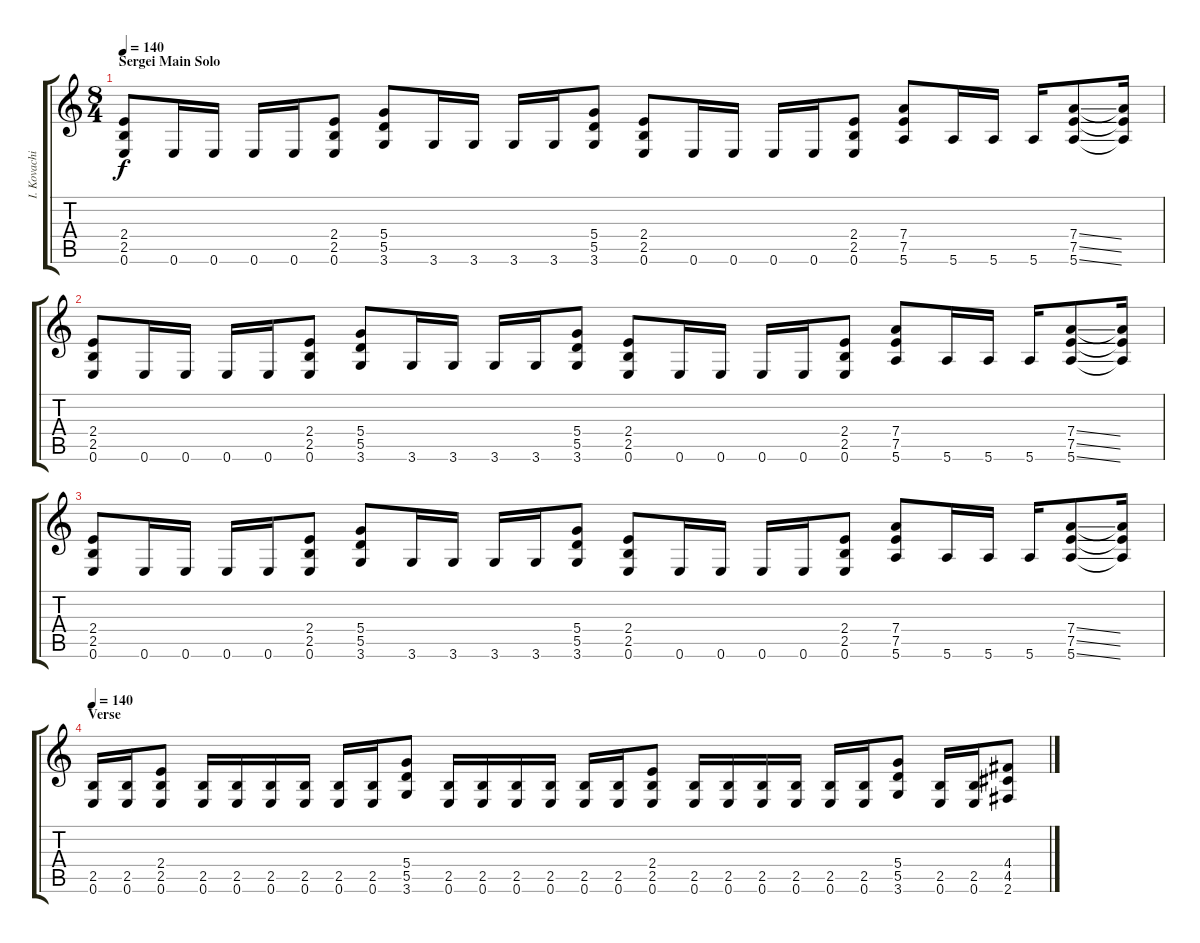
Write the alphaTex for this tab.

\track ("I. Kovachi" "I. Kovachi") {instrument distortionguitar}
\staff {score tabs}
\tuning (E4 B3 G3 D3 A2 E2) {hide}
\ts (8 4)
\section ("" "Sergei Main Solo")
\tempo 140
\clef g2
\ks c
(2.4 2.5 0.6).8{dy f} 0.6.16 0.6.16 0.6.16 0.6.16 (2.4 2.5 0.6).8 (5.4 5.5 3.6).8 3.6.16 3.6.16 3.6.16 3.6.16 (5.4 5.5 3.6).8 (2.4 2.5 0.6).8 0.6.16 0.6.16 0.6.16 0.6.16 (2.4 2.5 0.6).8 (7.4 7.5 5.6).8 5.6.16 5.6.16 5.6.16 (7.4{ss} 7.5{ss} 5.6{ss}).8 (7.4{t} 7.5{t} 5.6{t}).16 |
(2.4 2.5 0.6).8 0.6.16 0.6.16 0.6.16 0.6.16 (2.4 2.5 0.6).8 (5.4 5.5 3.6).8 3.6.16 3.6.16 3.6.16 3.6.16 (5.4 5.5 3.6).8 (2.4 2.5 0.6).8 0.6.16 0.6.16 0.6.16 0.6.16 (2.4 2.5 0.6).8 (7.4 7.5 5.6).8 5.6.16 5.6.16 5.6.16 (7.4{ss} 7.5{ss} 5.6{ss}).8 (7.4{t} 7.5{t} 5.6{t}).16 |
(2.4 2.5 0.6).8 0.6.16 0.6.16 0.6.16 0.6.16 (2.4 2.5 0.6).8 (5.4 5.5 3.6).8 3.6.16 3.6.16 3.6.16 3.6.16 (5.4 5.5 3.6).8 (2.4 2.5 0.6).8 0.6.16 0.6.16 0.6.16 0.6.16 (2.4 2.5 0.6).8 (7.4 7.5 5.6).8 5.6.16 5.6.16 5.6.16 (7.4{ss} 7.5{ss} 5.6{ss}).8 (7.4{t} 7.5{t} 5.6{t}).16 |
\section ("" "Verse")
\tempo 140
(2.5 0.6).16 (2.5 0.6).16 (2.4 2.5 0.6).8 (2.5 0.6).16 (2.5 0.6).16 (2.5 0.6).16 (2.5 0.6).16 (2.5 0.6).16 (2.5 0.6).16 (5.4 5.5 3.6).8 (2.5 0.6).16 (2.5 0.6).16 (2.5 0.6).16 (2.5 0.6).16 (2.5 0.6).16 (2.5 0.6).16 (2.4 2.5 0.6).8 (2.5 0.6).16 (2.5 0.6).16 (2.5 0.6).16 (2.5 0.6).16 (2.5 0.6).16 (2.5 0.6).16 (5.4 5.5 3.6).8 (2.5 0.6).16 (2.5 0.6).16 (4.4 4.5 2.6).8
